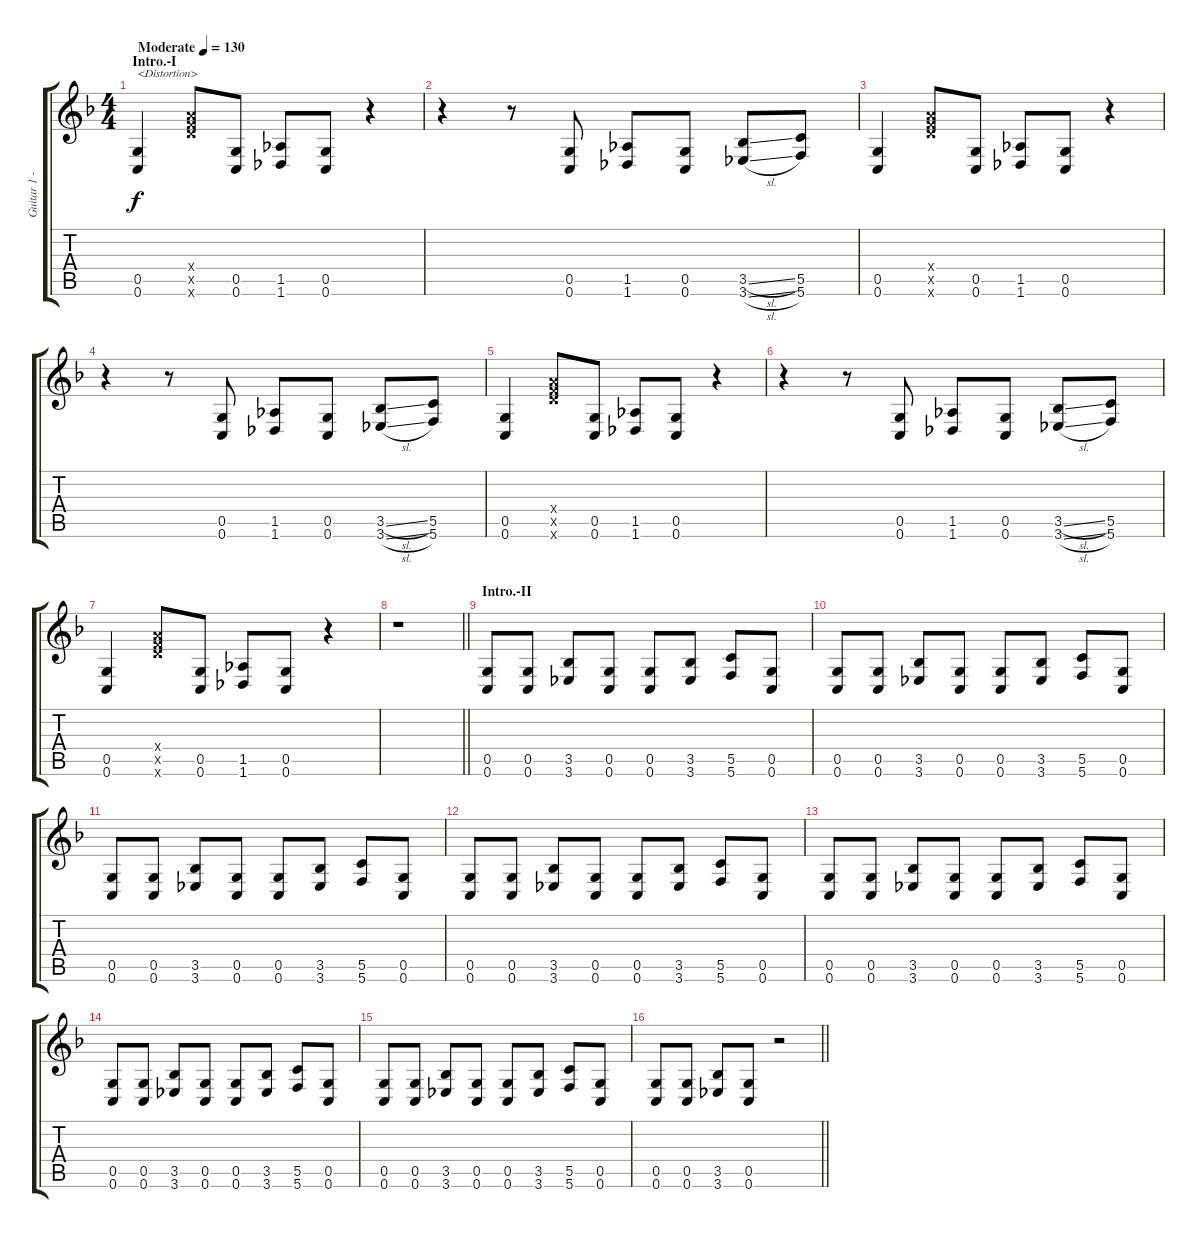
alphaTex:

\track ("Guitar 1 - Uruhra" "Guitar 1 -") {instrument distortionguitar}
\staff {score tabs}
\tuning (D4 A3 F3 C3 G2 C2) {hide}
\ts (4 4)
\section ("" "Intro.-I")
\tempo (130 "Moderate")
\clef g2
\ks f
(0.5 0.6).4{txt "<Distortion>" dy f instrument distortionguitar} (9.4{x} 10.5{x} 14.6{x}).8 (0.5 0.6).8 (1.5 1.6).8 (0.5 0.6).8 r.4 |
r.4 r.8 (0.5 0.6).8 (1.5 1.6).8 (0.5 0.6).8 (3.5{sl} 3.6{sl}).8 (5.5 5.6).8 |
(0.5 0.6).4 (9.4{x} 10.5{x} 14.6{x}).8 (0.5 0.6).8 (1.5 1.6).8 (0.5 0.6).8 r.4 |
r.4 r.8 (0.5 0.6).8 (1.5 1.6).8 (0.5 0.6).8 (3.5{sl} 3.6{sl}).8 (5.5 5.6).8 |
(0.5 0.6).4 (9.4{x} 10.5{x} 14.6{x}).8 (0.5 0.6).8 (1.5 1.6).8 (0.5 0.6).8 r.4 |
r.4 r.8 (0.5 0.6).8 (1.5 1.6).8 (0.5 0.6).8 (3.5{sl} 3.6{sl}).8 (5.5 5.6).8 |
(0.5 0.6).4 (9.4{x} 10.5{x} 14.6{x}).8 (0.5 0.6).8 (1.5 1.6).8 (0.5 0.6).8 r.4 |
\barLineRight lightlight
r.1 |
\section ("" "Intro.-II")
(0.5 0.6).8 (0.5 0.6).8 (3.5 3.6).8 (0.5 0.6).8 (0.5 0.6).8 (3.5 3.6).8 (5.5 5.6).8 (0.5 0.6).8 |
(0.5 0.6).8 (0.5 0.6).8 (3.5 3.6).8 (0.5 0.6).8 (0.5 0.6).8 (3.5 3.6).8 (5.5 5.6).8 (0.5 0.6).8 |
(0.5 0.6).8 (0.5 0.6).8 (3.5 3.6).8 (0.5 0.6).8 (0.5 0.6).8 (3.5 3.6).8 (5.5 5.6).8 (0.5 0.6).8 |
(0.5 0.6).8 (0.5 0.6).8 (3.5 3.6).8 (0.5 0.6).8 (0.5 0.6).8 (3.5 3.6).8 (5.5 5.6).8 (0.5 0.6).8 |
(0.5 0.6).8 (0.5 0.6).8 (3.5 3.6).8 (0.5 0.6).8 (0.5 0.6).8 (3.5 3.6).8 (5.5 5.6).8 (0.5 0.6).8 |
(0.5 0.6).8 (0.5 0.6).8 (3.5 3.6).8 (0.5 0.6).8 (0.5 0.6).8 (3.5 3.6).8 (5.5 5.6).8 (0.5 0.6).8 |
(0.5 0.6).8 (0.5 0.6).8 (3.5 3.6).8 (0.5 0.6).8 (0.5 0.6).8 (3.5 3.6).8 (5.5 5.6).8 (0.5 0.6).8 |
\barLineRight lightlight
(0.5 0.6).8 (0.5 0.6).8 (3.5 3.6).8 (0.5 0.6).8 r.2
